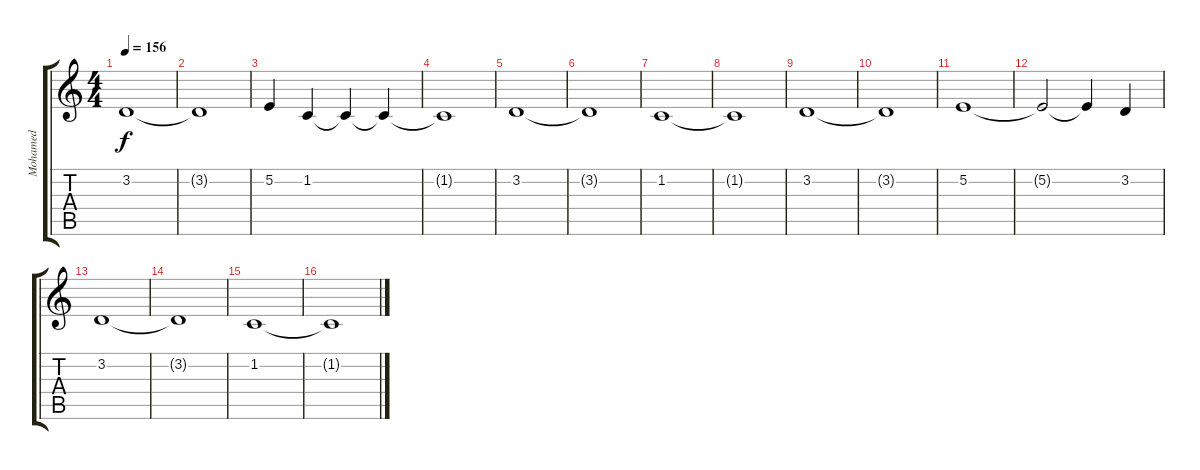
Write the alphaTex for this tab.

\track ("Mohamed" "Mohamed") {instrument violin}
\staff {score tabs}
\tuning (E4 B3 G3 D3 A2 E2) {hide}
\ts (4 4)
\tempo 156
\clef g2
\ks c
3.2.1{dy f} |
3.2{t}.1 |
5.2.4 1.2.4 1.2{t}.4 1.2{t}.4 |
1.2{t}.1 |
3.2.1 |
3.2{t}.1 |
1.2.1 |
1.2{t}.1 |
3.2.1 |
3.2{t}.1 |
5.2.1 |
5.2{t}.2 5.2{t}.4 3.2.4 |
3.2.1 |
3.2{t}.1 |
1.2.1 |
1.2{t}.1
